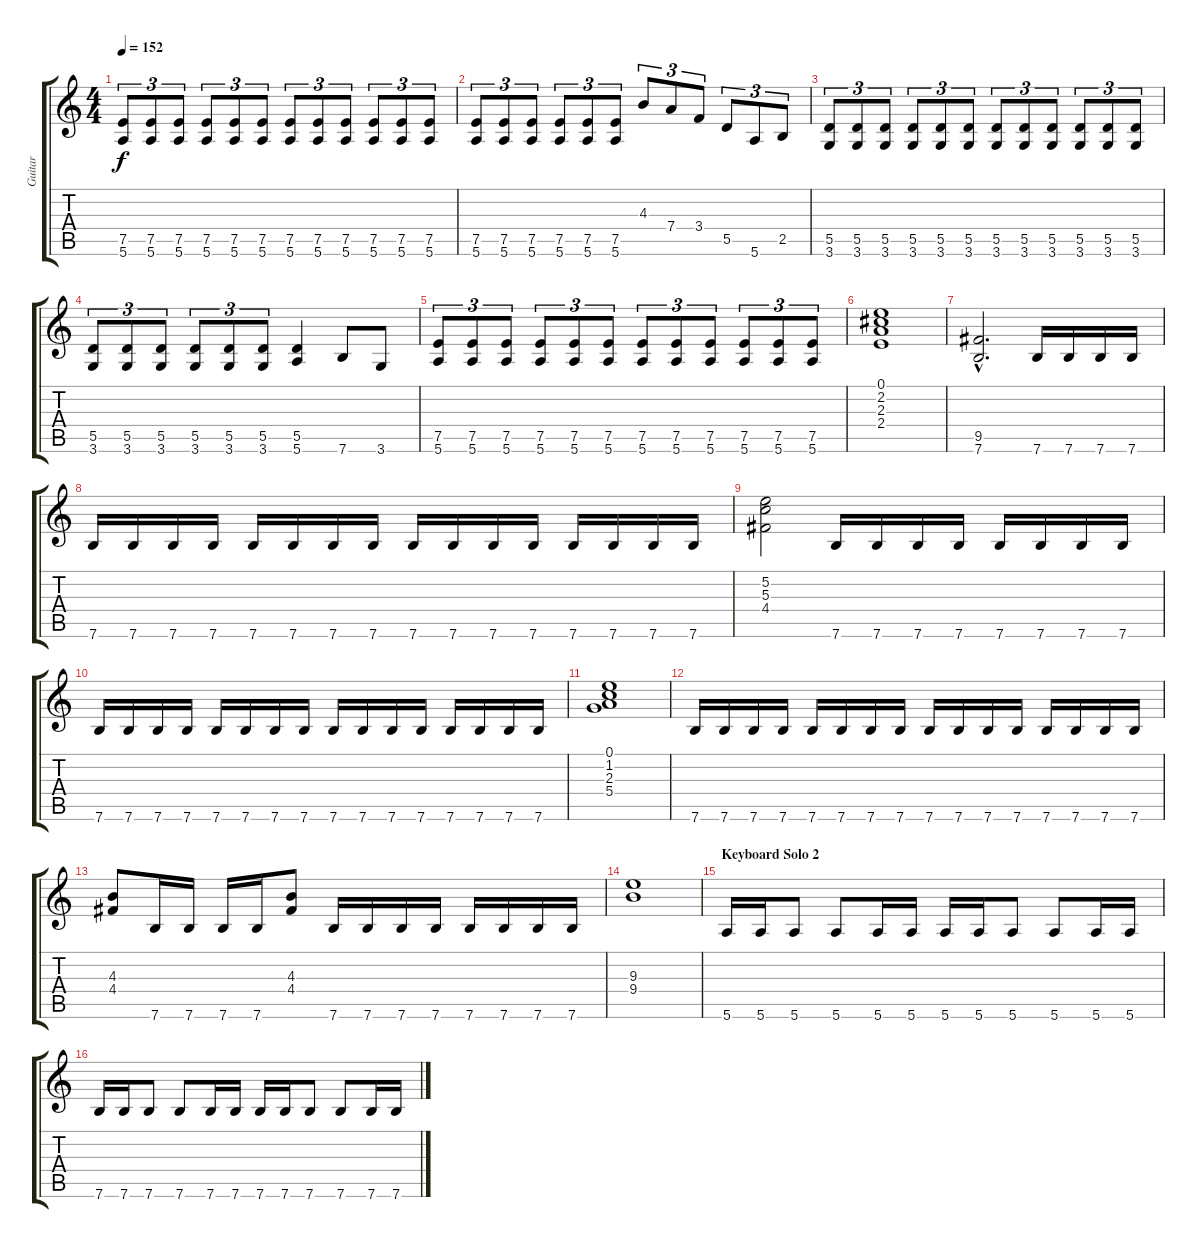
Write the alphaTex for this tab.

\track ("Guitar" "Guitar") {instrument distortionguitar}
\staff {score tabs}
\tuning (E4 B3 G3 D3 A2 E2) {hide}
\ts (4 4)
\tempo 152
\clef g2
\ks c
(7.5 5.6).8{tu (3 2) dy f} (7.5 5.6).8{tu (3 2)} (7.5 5.6).8{tu (3 2)} (7.5 5.6).8{tu (3 2)} (7.5 5.6).8{tu (3 2)} (7.5 5.6).8{tu (3 2)} (7.5 5.6).8{tu (3 2)} (7.5 5.6).8{tu (3 2)} (7.5 5.6).8{tu (3 2)} (7.5 5.6).8{tu (3 2)} (7.5 5.6).8{tu (3 2)} (7.5 5.6).8{tu (3 2)} |
(7.5 5.6).8{tu (3 2)} (7.5 5.6).8{tu (3 2)} (7.5 5.6).8{tu (3 2)} (7.5 5.6).8{tu (3 2)} (7.5 5.6).8{tu (3 2)} (7.5 5.6).8{tu (3 2)} 4.3.8{tu (3 2)} 7.4.8{tu (3 2)} 3.4.8{tu (3 2)} 5.5.8{tu (3 2)} 5.6.8{tu (3 2)} 2.5.8{tu (3 2)} |
(5.5 3.6).8{tu (3 2)} (5.5 3.6).8{tu (3 2)} (5.5 3.6).8{tu (3 2)} (5.5 3.6).8{tu (3 2)} (5.5 3.6).8{tu (3 2)} (5.5 3.6).8{tu (3 2)} (5.5 3.6).8{tu (3 2)} (5.5 3.6).8{tu (3 2)} (5.5 3.6).8{tu (3 2)} (5.5 3.6).8{tu (3 2)} (5.5 3.6).8{tu (3 2)} (5.5 3.6).8{tu (3 2)} |
(5.5 3.6).8{tu (3 2)} (5.5 3.6).8{tu (3 2)} (5.5 3.6).8{tu (3 2)} (5.5 3.6).8{tu (3 2)} (5.5 3.6).8{tu (3 2)} (5.5 3.6).8{tu (3 2)} (5.5 5.6).4 7.6.8 3.6.8 |
(7.5 5.6).8{tu (3 2)} (7.5 5.6).8{tu (3 2)} (7.5 5.6).8{tu (3 2)} (7.5 5.6).8{tu (3 2)} (7.5 5.6).8{tu (3 2)} (7.5 5.6).8{tu (3 2)} (7.5 5.6).8{tu (3 2)} (7.5 5.6).8{tu (3 2)} (7.5 5.6).8{tu (3 2)} (7.5 5.6).8{tu (3 2)} (7.5 5.6).8{tu (3 2)} (7.5 5.6).8{tu (3 2)} |
(0.1 2.2 2.3 2.4).1 |
(9.5{hac} 7.6{hac}).2{d} 7.6.16 7.6.16 7.6.16 7.6.16 |
7.6.16 7.6.16 7.6.16 7.6.16 7.6.16 7.6.16 7.6.16 7.6.16 7.6.16 7.6.16 7.6.16 7.6.16 7.6.16 7.6.16 7.6.16 7.6.16 |
(5.2 5.3 4.4).2 7.6.16 7.6.16 7.6.16 7.6.16 7.6.16 7.6.16 7.6.16 7.6.16 |
7.6.16 7.6.16 7.6.16 7.6.16 7.6.16 7.6.16 7.6.16 7.6.16 7.6.16 7.6.16 7.6.16 7.6.16 7.6.16 7.6.16 7.6.16 7.6.16 |
(0.1 1.2 2.3 5.4).1 |
7.6.16 7.6.16 7.6.16 7.6.16 7.6.16 7.6.16 7.6.16 7.6.16 7.6.16 7.6.16 7.6.16 7.6.16 7.6.16 7.6.16 7.6.16 7.6.16 |
(4.3 4.4).8 7.6.16 7.6.16 7.6.16 7.6.16 (4.3 4.4).8 7.6.16 7.6.16 7.6.16 7.6.16 7.6.16 7.6.16 7.6.16 7.6.16 |
(9.3 9.4).1 |
\section ("" "Keyboard Solo 2")
5.6.16 5.6.16 5.6.8 5.6.8 5.6.16 5.6.16 5.6.16 5.6.16 5.6.8 5.6.8 5.6.16 5.6.16 |
7.6.16 7.6.16 7.6.8 7.6.8 7.6.16 7.6.16 7.6.16 7.6.16 7.6.8 7.6.8 7.6.16 7.6.16
